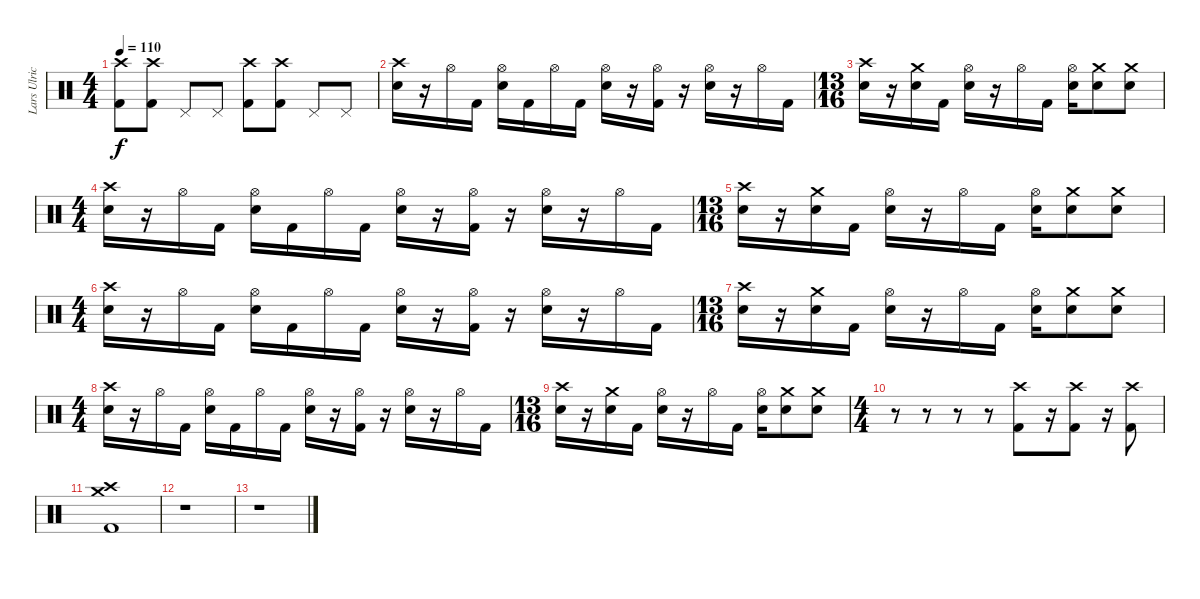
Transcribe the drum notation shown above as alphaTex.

\track ("Lars Ulrich" "Lars Ulric") {instrument percussion}
\staff {score}
\articulation defaults
\ts (4 4)
\tempo 110
\clef neutral
\ks c
("Crash high (hit)" "Kick (hit) 2").8{dy f} ("Crash high (hit)" "Kick (hit) 2").8 "Pedal Hi-Hat (hit)".8 "Pedal Hi-Hat (hit)".8 ("Crash high (hit)" "Kick (hit) 2").8 ("Crash high (hit)" "Kick (hit) 2").8 "Pedal Hi-Hat (hit)".8 "Pedal Hi-Hat (hit)".8 |
("Crash high (hit)" "Snare (hit) 2").16 r.16 "Hi-Hat (open)".16 "Kick (hit) 2".16 ("Hi-Hat (open)" "Snare (hit) 2").16 "Kick (hit) 2".16 "Hi-Hat (open)".16 "Kick (hit) 2".16 ("Hi-Hat (open)" "Snare (hit) 2").16 r.16 ("Hi-Hat (open)" "Kick (hit) 2").16 r.16 ("Hi-Hat (open)" "Snare (hit) 2").16 r.16 "Hi-Hat (open)".16 "Kick (hit) 2".16 |
\ts (13 16)
("Crash high (hit)" "Snare (hit) 2").16 r.16 ("Crash medium (hit)" "Snare (hit) 2").16 "Kick (hit) 2".16 ("Hi-Hat (open)" "Snare (hit) 2").16 r.16 "Hi-Hat (open)".16 "Kick (hit) 2".16 ("Hi-Hat (open)" "Snare (hit) 2").16 ("Crash medium (hit)" "Snare (hit) 2").8 ("Crash medium (hit)" "Snare (hit) 2").8 |
\ts (4 4)
("Crash high (hit)" "Snare (hit) 2").16 r.16 "Hi-Hat (open)".16 "Kick (hit) 2".16 ("Hi-Hat (open)" "Snare (hit) 2").16 "Kick (hit) 2".16 "Hi-Hat (open)".16 "Kick (hit) 2".16 ("Hi-Hat (open)" "Snare (hit) 2").16 r.16 ("Hi-Hat (open)" "Kick (hit) 2").16 r.16 ("Hi-Hat (open)" "Snare (hit) 2").16 r.16 "Hi-Hat (open)".16 "Kick (hit) 2".16 |
\ts (13 16)
("Crash high (hit)" "Snare (hit) 2").16 r.16 ("Crash medium (hit)" "Snare (hit) 2").16 "Kick (hit) 2".16 ("Hi-Hat (open)" "Snare (hit) 2").16 r.16 "Hi-Hat (open)".16 "Kick (hit) 2".16 ("Hi-Hat (open)" "Snare (hit) 2").16 ("Crash medium (hit)" "Snare (hit) 2").8 ("Crash medium (hit)" "Snare (hit) 2").8 |
\ts (4 4)
("Crash high (hit)" "Snare (hit) 2").16 r.16 "Hi-Hat (open)".16 "Kick (hit) 2".16 ("Hi-Hat (open)" "Snare (hit) 2").16 "Kick (hit) 2".16 "Hi-Hat (open)".16 "Kick (hit) 2".16 ("Hi-Hat (open)" "Snare (hit) 2").16 r.16 ("Hi-Hat (open)" "Kick (hit) 2").16 r.16 ("Hi-Hat (open)" "Snare (hit) 2").16 r.16 "Hi-Hat (open)".16 "Kick (hit) 2".16 |
\ts (13 16)
("Crash high (hit)" "Snare (hit) 2").16 r.16 ("Crash medium (hit)" "Snare (hit) 2").16 "Kick (hit) 2".16 ("Hi-Hat (open)" "Snare (hit) 2").16 r.16 "Hi-Hat (open)".16 "Kick (hit) 2".16 ("Hi-Hat (open)" "Snare (hit) 2").16 ("Crash medium (hit)" "Snare (hit) 2").8 ("Crash medium (hit)" "Snare (hit) 2").8 |
\ts (4 4)
("Crash high (hit)" "Snare (hit) 2").16 r.16 "Hi-Hat (open)".16 "Kick (hit) 2".16 ("Hi-Hat (open)" "Snare (hit) 2").16 "Kick (hit) 2".16 "Hi-Hat (open)".16 "Kick (hit) 2".16 ("Hi-Hat (open)" "Snare (hit) 2").16 r.16 ("Hi-Hat (open)" "Kick (hit) 2").16 r.16 ("Hi-Hat (open)" "Snare (hit) 2").16 r.16 "Hi-Hat (open)".16 "Kick (hit) 2".16 |
\ts (13 16)
("Crash high (hit)" "Snare (hit) 2").16 r.16 ("Crash medium (hit)" "Snare (hit) 2").16 "Kick (hit) 2".16 ("Hi-Hat (open)" "Snare (hit) 2").16 r.16 "Hi-Hat (open)".16 "Kick (hit) 2".16 ("Hi-Hat (open)" "Snare (hit) 2").16 ("Crash medium (hit)" "Snare (hit) 2").8 ("Crash medium (hit)" "Snare (hit) 2").8 |
\ts (4 4)
r.8 r.8 r.8 r.8 ("Crash high (hit)" "Kick (hit) 2").8 r.16 ("Crash high (hit)" "Kick (hit) 2").8 r.16 ("Crash high (hit)" "Kick (hit) 2").8 |
("Crash high (hit)" "Crash medium (hit)" "Kick (hit) 2").1 |
r.1 |
r.1
